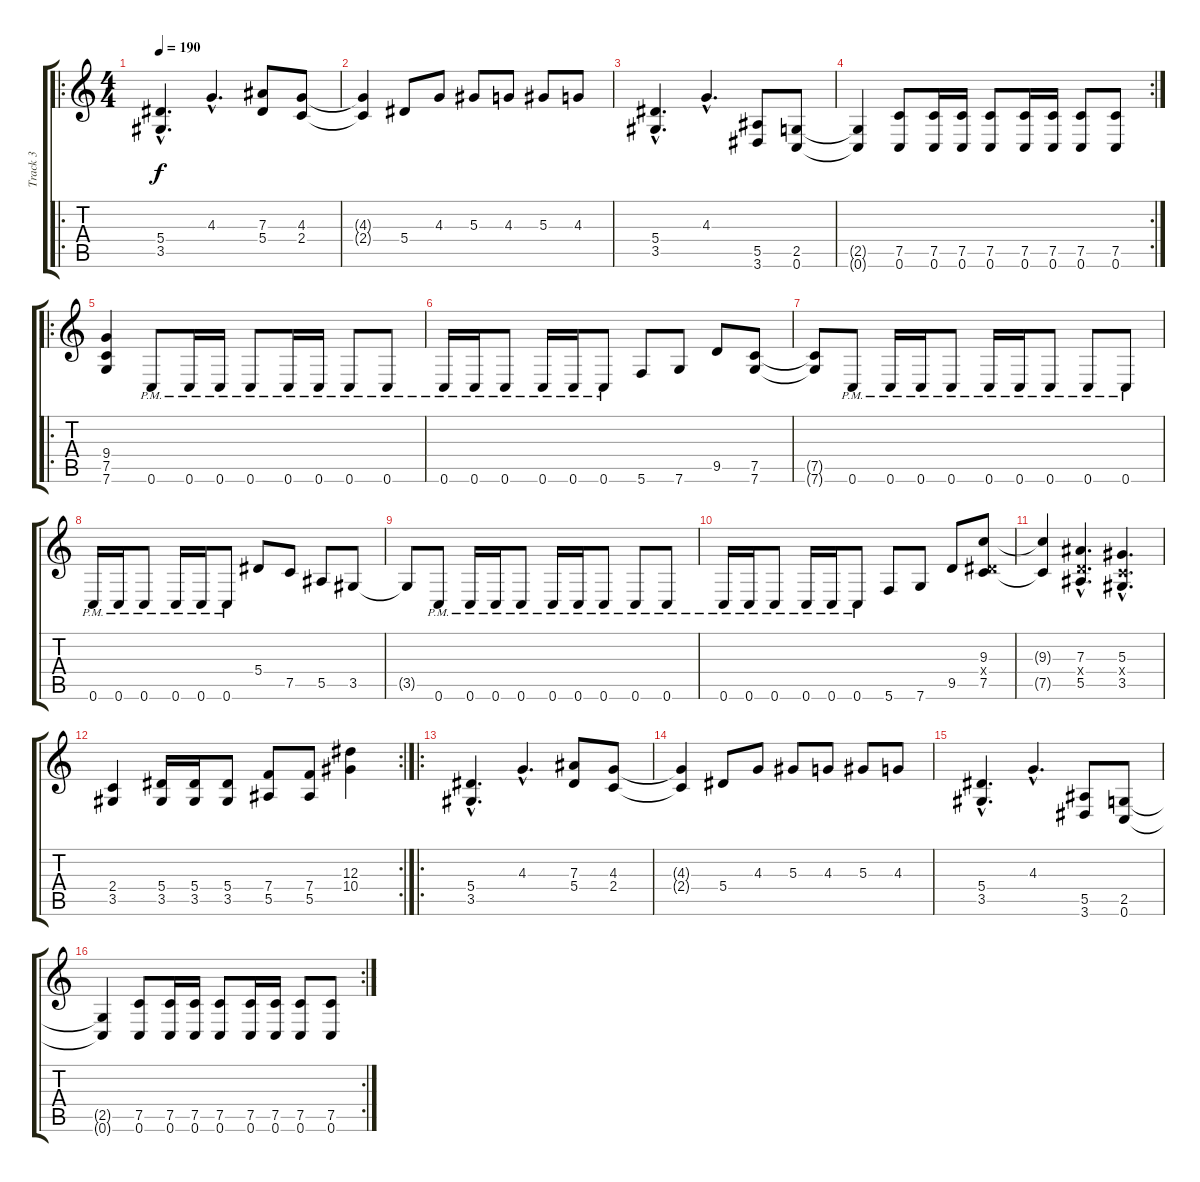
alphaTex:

\track ("Track 3" "Track 3") {instrument distortionguitar}
\staff {score tabs}
\tuning (C4 G3 Eb3 Bb2 F2 C2) {hide}
\ro
\ts (4 4)
\tempo 190
\clef g2
\ks c
(5.4 3.5{hac}).4{d dy f} 4.3{hac}.4{d} (7.3 5.4).8 (4.3 2.4).8 |
(4.3{t} 2.4{t}).4 5.4.8 4.3.8 5.3.8 4.3.8 5.3.8 4.3.8 |
(5.4{hac} 3.5{hac}).4{d} 4.3{hac}.4{d} (5.5 3.6).8 (2.5 0.6).8 |
\rc 2
(2.5{t} 0.6{t}).4 (7.5 0.6).8 (7.5 0.6).16 (7.5 0.6).16 (7.5 0.6).8 (7.5 0.6).16 (7.5 0.6).16 (7.5 0.6).8 (7.5 0.6).8 |
\ro
(9.4 7.5 7.6).4 0.6{pm}.8 0.6{pm}.16 0.6{pm}.16 0.6{pm}.8 0.6{pm}.16 0.6{pm}.16 0.6{pm}.8 0.6{pm}.8 |
0.6{pm}.16 0.6{pm}.16 0.6{pm}.8 0.6{pm}.16 0.6{pm}.16 0.6{pm}.8 5.6.8 7.6.8 9.5.8 (7.5 7.6).8 |
(7.5{t} 7.6{t}).8 0.6{pm}.8 0.6{pm}.16 0.6{pm}.16 0.6{pm}.8 0.6{pm}.16 0.6{pm}.16 0.6{pm}.8 0.6{pm}.8 0.6{pm}.8 |
0.6{pm}.16 0.6{pm}.16 0.6{pm}.8 0.6{pm}.16 0.6{pm}.16 0.6{pm}.8 5.4.8 7.5.8 5.5.8 3.5.8 |
3.5{t}.8 0.6{pm}.8 0.6{pm}.16 0.6{pm}.16 0.6{pm}.8 0.6{pm}.16 0.6{pm}.16 0.6{pm}.8 0.6{pm}.8 0.6{pm}.8 |
0.6{pm}.16 0.6{pm}.16 0.6{pm}.8 0.6{pm}.16 0.6{pm}.16 0.6{pm}.8 5.6.8 7.6.8 9.5.8 (9.3 5.4{x} 7.5).8 |
(9.3{t} 7.5{t}).4 (7.3{hac} 4.4{hac x} 5.5{hac}).4{d} (5.3{hac} 2.4{hac x} 3.5{hac}).4{d} |
\rc 2
(2.4 3.5).4 (5.4 3.5).16 (5.4 3.5).16 (5.4 3.5).8 (7.4 5.5).8 (7.4 5.5).8 (12.3 10.4).4 |
\ro
(5.4 3.5{hac}).4{d} 4.3{hac}.4{d} (7.3 5.4).8 (4.3 2.4).8 |
(4.3{t} 2.4{t}).4 5.4.8 4.3.8 5.3.8 4.3.8 5.3.8 4.3.8 |
(5.4{hac} 3.5{hac}).4{d} 4.3{hac}.4{d} (5.5 3.6).8 (2.5 0.6).8 |
\rc 2
(2.5{t} 0.6{t}).4 (7.5 0.6).8 (7.5 0.6).16 (7.5 0.6).16 (7.5 0.6).8 (7.5 0.6).16 (7.5 0.6).16 (7.5 0.6).8 (7.5 0.6).8
